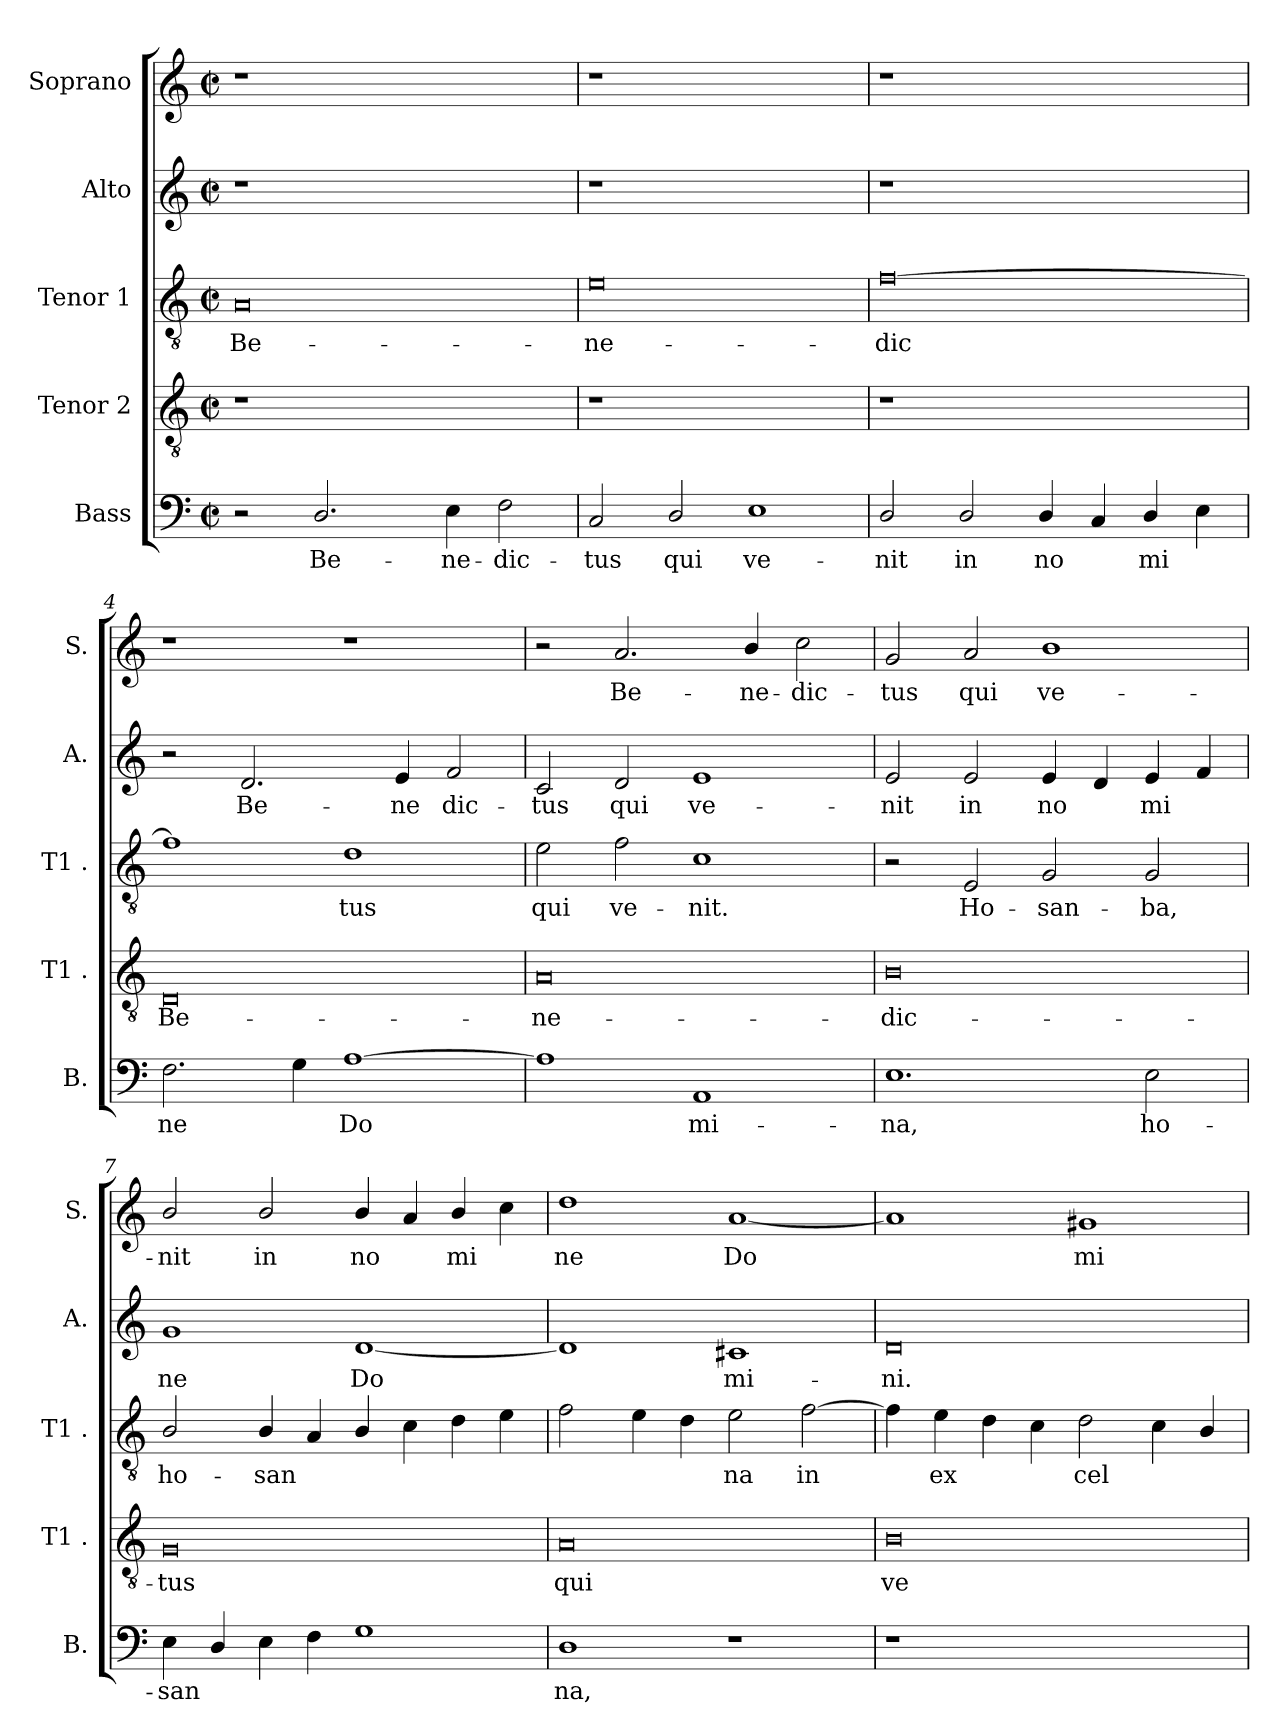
**kern	**text	**kern	**text	**kern	**text	**kern	**text	**kern	**text
*part5	*part5	*part4	*part4	*part3	*part3	*part2	*part2	*part1	*part1
*staff5	*staff5	*staff4	*staff4	*staff3	*staff3	*staff2	*staff2	*staff1	*staff1
*I"Bass	*	*I"Tenor  2	*	*I"Tenor  1	*	*I"Alto	*	*I"Soprano	*
*I'B.	*	*I'T1 .	*	*I'T1 .	*	*I'A.	*	*I'S.	*
!!LO:PB:g=z
*stria5	*	*stria5	*	*stria5	*	*stria5	*	*stria5	*
*clefF4	*	*clefGv2	*	*clefGv2	*	*clefG2	*	*clefG2	*
*k[]	*	*k[]	*	*k[]	*	*k[]	*	*k[]	*
*C:	*	*C:	*	*C:	*	*C:	*	*C:	*
*M2/2	*	*M2/2	*	*M2/2	*	*M2/2	*	*M2/2	*
*met(c|)	*	*met(c|)	*	*met(c|)	*	*met(c|)	*	*met(c|)	*
=1	=1	=1	=1	=1	=1	=1	=1	=1	=1
!	!	!	!	!	!LO:LY:b:cj	!	!	!	!
2r	.	1r	.	0A	Be-	1r	.	1r	.
!	!LO:LY:b:cj	!	!	!	!	!	!	!	!
2.D/	Be-	.	.	.	.	.	.	.	.
.	.	1ryy	.	.	.	1ryy	.	1ryy	.
!	!LO:LY:b:cj	!	!	!	!	!	!	!	!
4E\	-ne-	.	.	.	.	.	.	.	.
!	!LO:LY:b:cj	!	!	!	!	!	!	!	!
2F\	-dic-	.	.	.	.	.	.	.	.
=2	=2	=2	=2	=2	=2	=2	=2	=2	=2
!	!LO:LY:b:cj	!	!	!	!LO:LY:b:cj	!	!	!	!
2C/	-tus	1r	.	0e	-ne-	1r	.	1r	.
!	!LO:LY:b:cj	!	!	!	!	!	!	!	!
2D/	qui	.	.	.	.	.	.	.	.
!	!LO:LY:b:cj	!	!	!	!	!	!	!	!
1E	ve-	1ryy	.	.	.	1ryy	.	1ryy	.
=3	=3	=3	=3	=3	=3	=3	=3	=3	=3
!	!LO:LY:b:cj	!	!	!	!LO:LY:b:cj	!	!	!	!
2D/	-nit	1r	.	[>0f	-dic-	1r	.	1r	.
!	!LO:LY:b:cj	!	!	!	!	!	!	!	!
2D/	in	.	.	.	.	.	.	.	.
!	!LO:LY:b:cj	!	!	!	!	!	!	!	!
4D/	no-	1ryy	.	.	.	1ryy	.	1ryy	.
!	!LO:LY:b:cj	!	!	!	!	!	!	!	!
4C/	--	.	.	.	.	.	.	.	.
!	!LO:LY:b:cj	!	!	!	!	!	!	!	!
4D/	-mi-	.	.	.	.	.	.	.	.
!	!LO:LY:b:cj	!	!	!	!	!	!	!	!
4E\	--	.	.	.	.	.	.	.	.
=4	=4	=4	=4	=4	=4	=4	=4	=4	=4
!	!LO:LY:b:cj	!	!LO:LY:b:cj	!	!LO:LY:b:cj	!	!	!	!
2.F\	-ne	0D	Be-	1f]	--	2r	.	1r	.
!	!	!	!	!	!	!	!LO:LY:b:cj	!	!
.	.	.	.	.	.	2.d/	Be-	.	.
!	!LO:LY:b:cj	!	!	!	!	!	!	!	!
4G\	.	.	.	.	.	.	.	.	.
!	!LO:LY:b:cj	!	!	!	!LO:LY:b:cj	!	!	!	!
[>1A	Do-	.	.	1d	-tus	.	.	1r	.
!	!	!	!	!	!	!	!LO:LY:b:cj	!	!
.	.	.	.	.	.	4e/	-ne	.	.
!	!	!	!	!	!	!	!LO:LY:b:cj	!	!
.	.	.	.	.	.	2f/	dic-	.	.
=5	=5	=5	=5	=5	=5	=5	=5	=5	=5
!	!LO:LY:b:cj	!	!LO:LY:b:cj	!	!LO:LY:b:cj	!	!LO:LY:b:cj	!	!
1A]	--	0A	-ne-	2e\	qui	2c/	-tus	2r	.
!	!	!	!	!	!LO:LY:b:cj	!	!LO:LY:b:cj	!	!LO:LY:b:cj
.	.	.	.	2f\	ve-	2d/	qui	2.a/	Be-
!	!LO:LY:b:cj	!	!	!	!LO:LY:b:cj	!	!LO:LY:b:cj	!	!
1AA	-mi-	.	.	1c	-nit.	1e	ve-	.	.
!	!	!	!	!	!	!	!	!	!LO:LY:b:cj
.	.	.	.	.	.	.	.	4b/	-ne-
!	!	!	!	!	!	!	!	!	!LO:LY:b:cj
.	.	.	.	.	.	.	.	2cc\	-dic-
!!LO:PB:g=z
=6	=6	=6	=6	=6	=6	=6	=6	=6	=6
!	!LO:LY:b:cj	!	!LO:LY:b:cj	!	!	!	!LO:LY:b:cj	!	!LO:LY:b:cj
1.E	-na,	0B	-dic-	2r	.	2e/	-nit	2g/	-tus
!	!	!	!	!	!LO:LY:b:cj	!	!LO:LY:b:cj	!	!LO:LY:b:cj
.	.	.	.	2E/	Ho-	2e/	in	2a/	qui
!	!	!	!	!	!LO:LY:b:cj	!	!LO:LY:b:cj	!	!LO:LY:b:cj
.	.	.	.	2G/	-san-	4e/	no-	1b	ve-
!	!	!	!	!	!	!	!LO:LY:b:cj	!	!
.	.	.	.	.	.	4d/	--	.	.
!	!LO:LY:b:cj	!	!	!	!LO:LY:b:cj	!	!LO:LY:b:cj	!	!
2E\	ho-	.	.	2G/	-ba,	4e/	-mi-	.	.
!	!	!	!	!	!	!	!LO:LY:b:cj	!	!
.	.	.	.	.	.	4f/	--	.	.
=7	=7	=7	=7	=7	=7	=7	=7	=7	=7
!	!LO:LY:b:cj	!	!LO:LY:b:cj	!	!LO:LY:b:cj	!	!LO:LY:b:cj	!	!LO:LY:b:cj
4E\	-san-	0G	-tus	2B/	ho-	1g	-ne	2b/	-nit
!	!LO:LY:b:cj	!	!	!	!	!	!	!	!
4D/	--	.	.	.	.	.	.	.	.
!	!LO:LY:b:cj	!	!	!	!LO:LY:b:cj	!	!	!	!LO:LY:b:cj
4E\	--	.	.	4B/	-san-	.	.	2b/	in
!	!LO:LY:b:cj	!	!	!	!LO:LY:b:cj	!	!	!	!
4F\	--	.	.	4A/	--	.	.	.	.
!	!LO:LY:b:cj	!	!	!	!LO:LY:b:cj	!	!LO:LY:b:cj	!	!LO:LY:b:cj
1G	--	.	.	4B/	--	[<1d	Do-	4b/	no-
!	!	!	!	!	!LO:LY:b:cj	!	!	!	!LO:LY:b:cj
.	.	.	.	4c\	--	.	.	4a/	--
!	!	!	!	!	!LO:LY:b:cj	!	!	!	!LO:LY:b:cj
.	.	.	.	4d\	--	.	.	4b/	-mi-
!	!	!	!	!	!LO:LY:b:cj	!	!	!	!LO:LY:b:cj
.	.	.	.	4e\	--	.	.	4cc\	--
=8	=8	=8	=8	=8	=8	=8	=8	=8	=8
!	!LO:LY:b:cj	!	!LO:LY:b:cj	!	!LO:LY:b:cj	!	!LO:LY:b:cj	!	!LO:LY:b:cj
1D	-na,	0A	qui	2f\	--	1d]	--	1dd	-ne
!	!	!	!	!	!LO:LY:b:cj	!	!	!	!
.	.	.	.	4e\	--	.	.	.	.
!	!	!	!	!	!LO:LY:b:cj	!	!	!	!
.	.	.	.	4d\	--	.	.	.	.
!	!	!	!	!	!LO:LY:b:cj	!	!LO:LY:b:cj	!	!LO:LY:b:cj
1r	.	.	.	2e\	-na	1c#X	-mi-	[<1a	Do-
!	!	!	!	!	!LO:LY:b:cj	!	!	!	!
.	.	.	.	[>2f\	in	.	.	.	.
=9	=9	=9	=9	=9	=9	=9	=9	=9	=9
*	*	*	*	*	*	*k[]	*	*	*
*	*	*	*	*	*	*C:	*	*	*
!	!	!	!LO:LY:b:cj	!	!LO:LY:b:cj	!	!LO:LY:b:cj	!	!LO:LY:b:cj
1r	.	0B	ve-	4f\]	.	0d	-ni.	1a]	--
!	!	!	!	!	!LO:LY:b:cj	!	!	!	!
.	.	.	.	4e\	ex-	.	.	.	.
!	!	!	!	!	!LO:LY:b:cj	!	!	!	!
.	.	.	.	4d\	--	.	.	.	.
!	!	!	!	!	!LO:LY:b:cj	!	!	!	!
.	.	.	.	4c\	--	.	.	.	.
!	!	!	!	!	!LO:LY:b:cj	!	!	!	!LO:LY:b:cj
1ryy	.	.	.	2d\	-cel-	.	.	1g#X	-mi-
!	!	!	!	!	!LO:LY:b:cj	!	!	!	!
.	.	.	.	4c\	--	.	.	.	.
!	!	!	!	!	!LO:LY:b:cj	!	!	!	!
.	.	.	.	4B/	--	.	.	.	.
=	=	=	=	=	=	=	=	=	=
*-	*-	*-	*-	*-	*-	*-	*-	*-	*-
